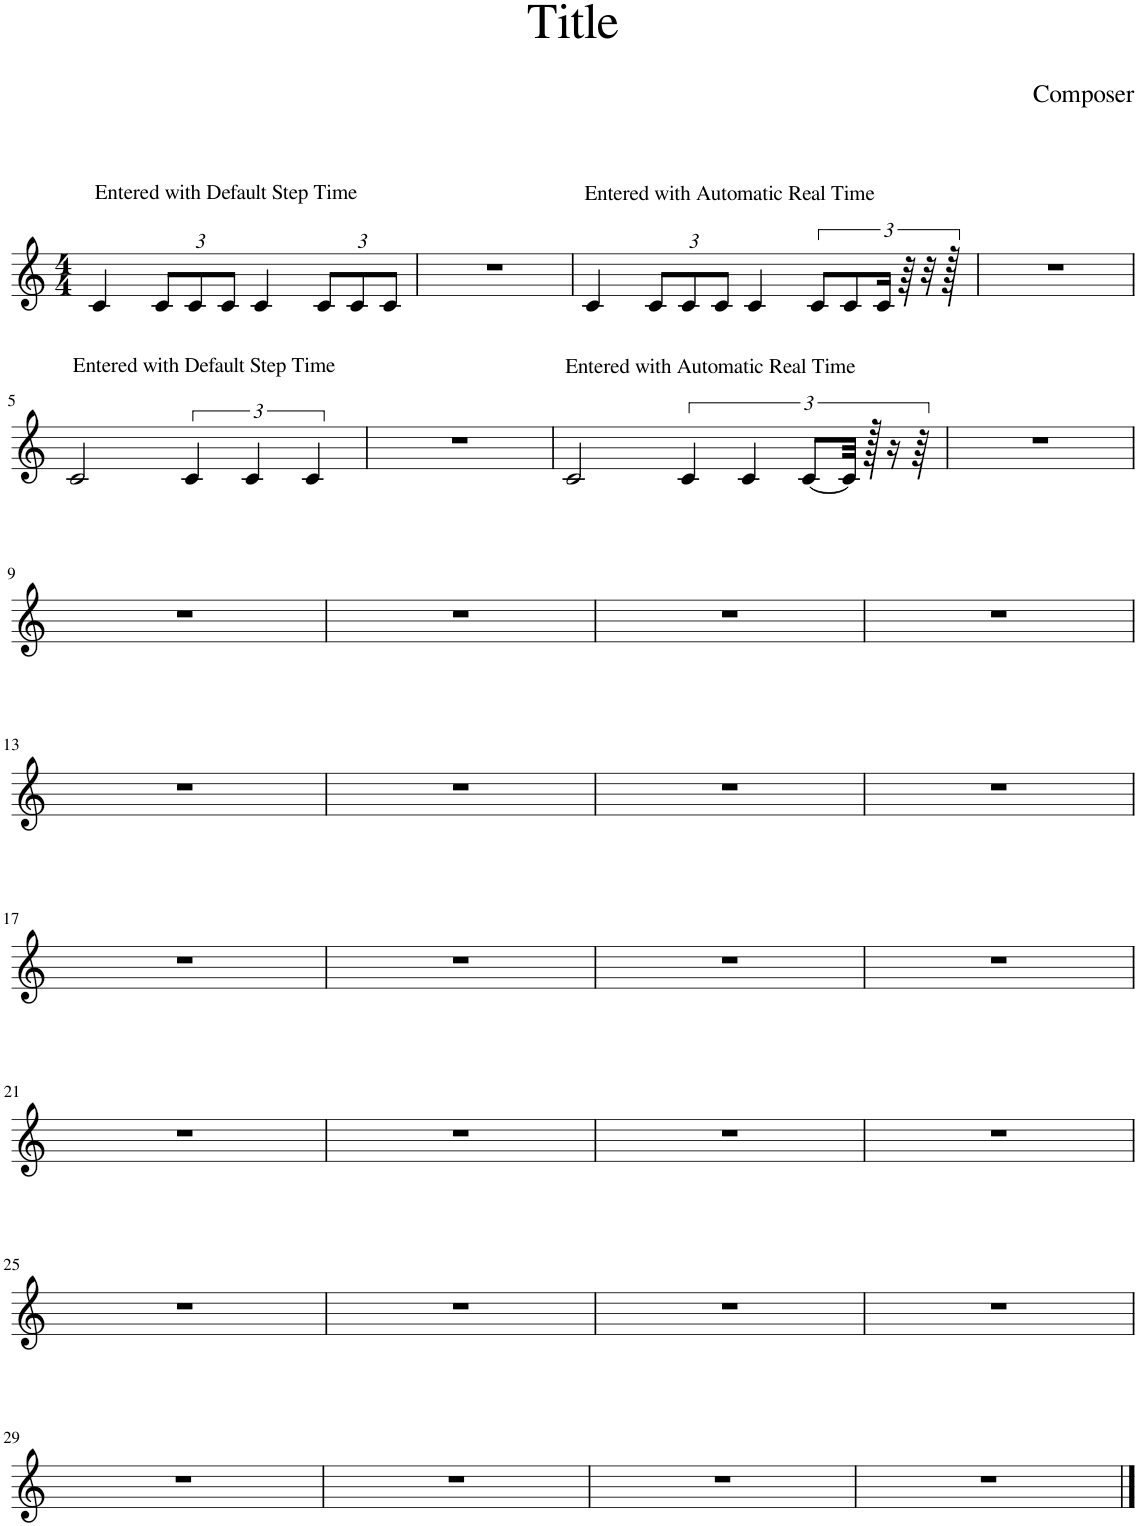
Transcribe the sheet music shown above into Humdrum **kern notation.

**kern
*part1
*staff1
*I"Piano
*I'Pno.
*clefG2
*k[]
*M4/4
=1
!LO:TX:a:t=Entered with Default Step Time
4c/
*Xbrackettup
12c/L
12c/
12c/J
4c/
12c/L
12c/
12c/J
=2
1r
=3
!LO:TX:a:t=Entered with Automatic Real Time
4c/
12c/L
12c/
12c/J
4c/
*brackettup
12c/L
12c/
24c/Jk
96r
480..ryy
48r
192r
=4
1r
!!LO:LB:g=z
=5
!LO:TX:a:t=Entered with Default Step Time
2c/
6c/
6c/
6c/
=6
1r
=7
!LO:TX:a:t=Entered with Automatic Real Time
2c/
6c/
6c/
[12c/L
48c/Jkk]
192r
640ryy
24r
96r
=8
1r
!!LO:LB:g=z
=9
1r
=10
1r
=11
1r
=12
1r
!!LO:LB:g=z
=13
1r
=14
1r
=15
1r
=16
1r
!!LO:LB:g=z
=17
1r
=18
1r
=19
1r
=20
1r
!!LO:LB:g=z
=21
1r
=22
1r
=23
1r
=24
1r
!!LO:LB:g=z
=25
1r
=26
1r
=27
1r
=28
1r
!!LO:LB:g=z
=29
1r
=30
1r
=31
1r
=32
1r
==
*-
